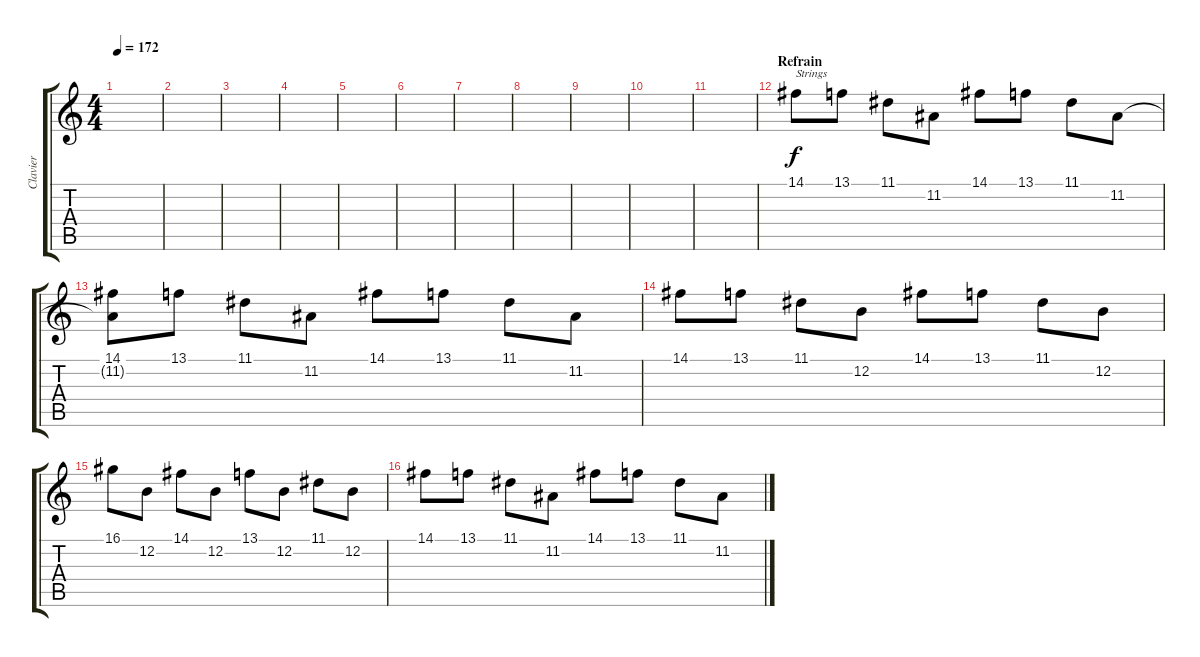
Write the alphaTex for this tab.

\track ("Clavier" "Clavier") {instrument stringensemble1}
\staff {score tabs}
\tuning (E4 B3 G3 D3 A2 E2) {hide}
\ts (4 4)
\tempo 172
\clef g2
\ks c
|
|
|
|
|
|
|
|
|
|
|
\section ("" "Refrain")
14.1.8{txt "Strings" volume 12 instrument stringensemble1} 13.1.8 11.1.8 11.2.8 14.1.8 13.1.8 11.1.8 11.2.8 |
(14.1 11.2{t}).8 13.1.8 11.1.8 11.2.8 14.1.8 13.1.8 11.1.8 11.2.8 |
14.1.8 13.1.8 11.1.8 12.2.8 14.1.8 13.1.8 11.1.8 12.2.8 |
16.1.8 12.2.8 14.1.8 12.2.8 13.1.8 12.2.8 11.1.8 12.2.8 |
14.1.8 13.1.8 11.1.8 11.2.8 14.1.8 13.1.8 11.1.8 11.2.8
